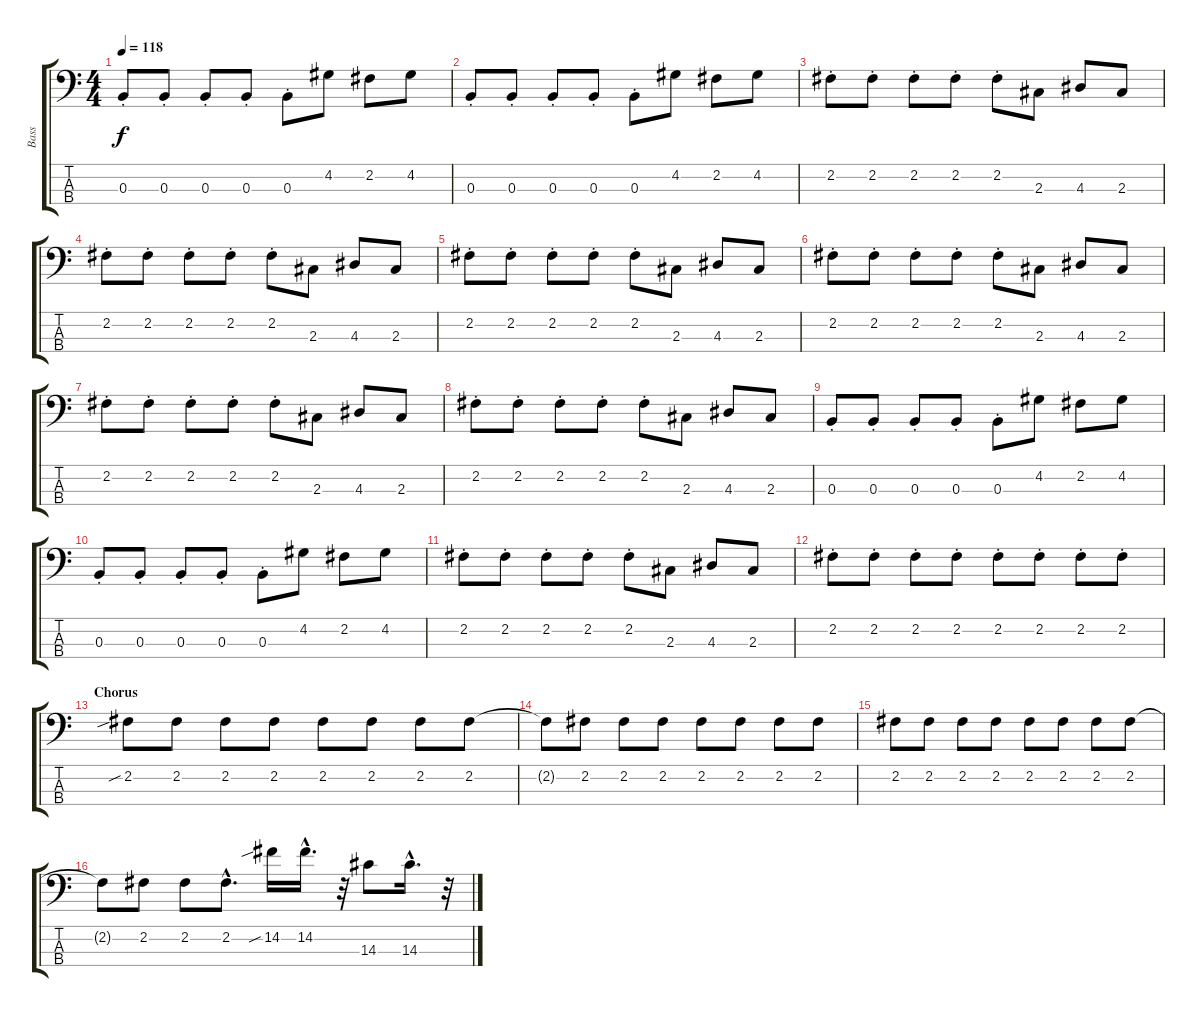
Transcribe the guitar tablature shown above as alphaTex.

\track ("Bass" "Bass") {instrument electricbasspick}
\staff {score tabs}
\tuning (A2 E2 B1 Gb1) {hide}
\ts (4 4)
\tempo 118
\clef f4
\ks c
0.3{st}.8{dy f} 0.3{st}.8 0.3{st}.8 0.3{st}.8 0.3{st}.8 4.2.8 2.2.8 4.2.8 |
0.3{st}.8 0.3{st}.8 0.3{st}.8 0.3{st}.8 0.3{st}.8 4.2.8 2.2.8 4.2.8 |
2.2{st}.8 2.2{st}.8 2.2{st}.8 2.2{st}.8 2.2{st}.8 2.3.8 4.3.8 2.3.8 |
2.2{st}.8 2.2{st}.8 2.2{st}.8 2.2{st}.8 2.2{st}.8 2.3.8 4.3.8 2.3.8 |
2.2{st}.8 2.2{st}.8 2.2{st}.8 2.2{st}.8 2.2{st}.8 2.3.8 4.3.8 2.3.8 |
2.2{st}.8 2.2{st}.8 2.2{st}.8 2.2{st}.8 2.2{st}.8 2.3.8 4.3.8 2.3.8 |
2.2{st}.8 2.2{st}.8 2.2{st}.8 2.2{st}.8 2.2{st}.8 2.3.8 4.3.8 2.3.8 |
2.2{st}.8 2.2{st}.8 2.2{st}.8 2.2{st}.8 2.2{st}.8 2.3.8 4.3.8 2.3.8 |
0.3{st}.8 0.3{st}.8 0.3{st}.8 0.3{st}.8 0.3{st}.8 4.2.8 2.2.8 4.2.8 |
0.3{st}.8 0.3{st}.8 0.3{st}.8 0.3{st}.8 0.3{st}.8 4.2.8 2.2.8 4.2.8 |
2.2{st}.8 2.2{st}.8 2.2{st}.8 2.2{st}.8 2.2{st}.8 2.3.8 4.3.8 2.3.8 |
2.2{st}.8 2.2{st}.8 2.2{st}.8 2.2{st}.8 2.2{st}.8 2.2{st}.8 2.2{st}.8 2.2{st}.8 |
\section ("" "Chorus")
2.2{sib}.8 2.2.8 2.2.8 2.2.8 2.2.8 2.2.8 2.2.8 2.2.8 |
2.2{t}.8 2.2.8 2.2.8 2.2.8 2.2.8 2.2.8 2.2.8 2.2.8 |
2.2.8 2.2.8 2.2.8 2.2.8 2.2.8 2.2.8 2.2.8 2.2.8 |
2.2{t}.8 2.2.8 2.2.8 2.2{hac}.8{d} 14.2{sib}.16 14.2{hac}.16{d} r.32 14.3.8 14.3{hac}.16{d} r.32
